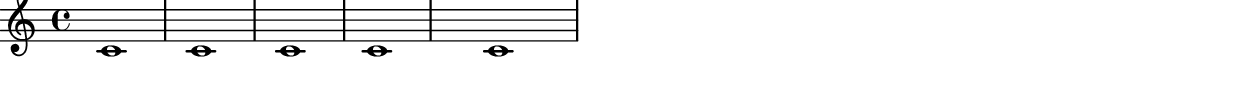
%% Generated by lilypond-book
%% Options: [exampleindent=10.16\mm,indent=0\mm,line-width=160\mm,paper-height=845.047\pt,paper-width=597.508\pt,papersize='(cons (* 597.508 pt) (* 845.047 pt))]
\include "lilypond-book-preamble.ly"


% ****************************************************************
% Start cut-&-pastable-section
% ****************************************************************

#(ly:set-option 'eps-box-padding 3.000000)



\paper {
  #(set-paper-size '(cons (* 597.508 pt) (* 845.047 pt)))
  indent = 0\mm
  line-width = 160\mm
  % offset the left padding, also add 1mm as lilypond creates cropped
  % images with a little space on the right
  line-width = #(- line-width (* mm  3.000000) (* mm 1))
}

\layout {
  
}




% ****************************************************************
% ly snippet:
% ****************************************************************
\sourcefilename "/lilypond-2.25.15/input/regression/fret-diagrams-string-thickness.ly"
\sourcefileline 0
\version "2.17.6"

\header {
  texidoc = "String thickness can be changed, and diagrams can have variable
string thickness.  The thick zero-fret is adjusted accordingly for changed
@code{size}, @code{fret-diagram-details.string-thickness-factor} and
@code{fret-diagram-details.top-fret-thickness}.  There should be no visible gap
inside the red circle."
}

\layout { ragged-right = ##t }

<<
  \chords {
    c1 |
    c1 |
    c1 |
    c1 |
    c1
  }

  \new Voice {
    \textLengthOn
    %% C major for guitar,  verbose style
    c'1 ^\markup {
            \fret-diagram-verbose #'((mute 6)
                                     (place-fret 5 3 1)
                                     (place-fret 4 5 2)
                                     (place-fret 3 5 3)
                                     (place-fret 2 5 4)
                                     (place-fret 1 3 1)
                                     (barre 5 1 3))}

    %% C major for guitar,  verbose style
    \once
      \override TextScript.thickness = #1.5
    c'1 ^\markup {
            \fret-diagram-verbose #'((mute 6)
                                     (place-fret 5 3 1)
                                     (place-fret 4 5 2)
                                     (place-fret 3 5 3)
                                     (place-fret 2 5 4)
                                     (place-fret 1 3 1)
                                     (barre 5 1 3))}

    %% C major for guitar, verbose style
    \once
      \override TextScript.fret-diagram-details.string-thickness-factor = #0.3
    c' ^\markup {
            \fret-diagram-verbose #'((mute 6)
                                     (place-fret 5 3 1)
                                     (place-fret 4 5 2)
                                     (place-fret 3 5 3)
                                     (place-fret 2 5 4)
                                     (place-fret 1 3 1)
                                     (barre 5 1 3))}

    %% C major for guitar,  no barre,  verbose style
    c'1 ^\markup {
            \fret-diagram-verbose #'((mute 6)
                                     (place-fret 5 3 2)
                                     (place-fret 4 2 2)
                                     (open 3)
                                     (place-fret 2 1 1)
                                     (open 1))}

    %% C major for guitar,  no barre,  verbose style
    \once
      \override TextScript.fret-diagram-details.string-thickness-factor = #0.6
    \once
      \override TextScript.fret-diagram-details.top-fret-thickness = 16
    c' ^\markup \overlay {
            \translate #'(-3 . 1)
            \with-color #red
            \draw-circle #2 #0.1 ##f
            \override #'(size . 2)
            \fret-diagram-verbose #'((mute 6)
                                     (place-fret 5 3 2)
                                     (place-fret 4 2 2)
                                     (open 3)
                                     (place-fret 2 1 1)
                                     (open 1))}
 }
>>





% ****************************************************************
% end ly snippet
% ****************************************************************
